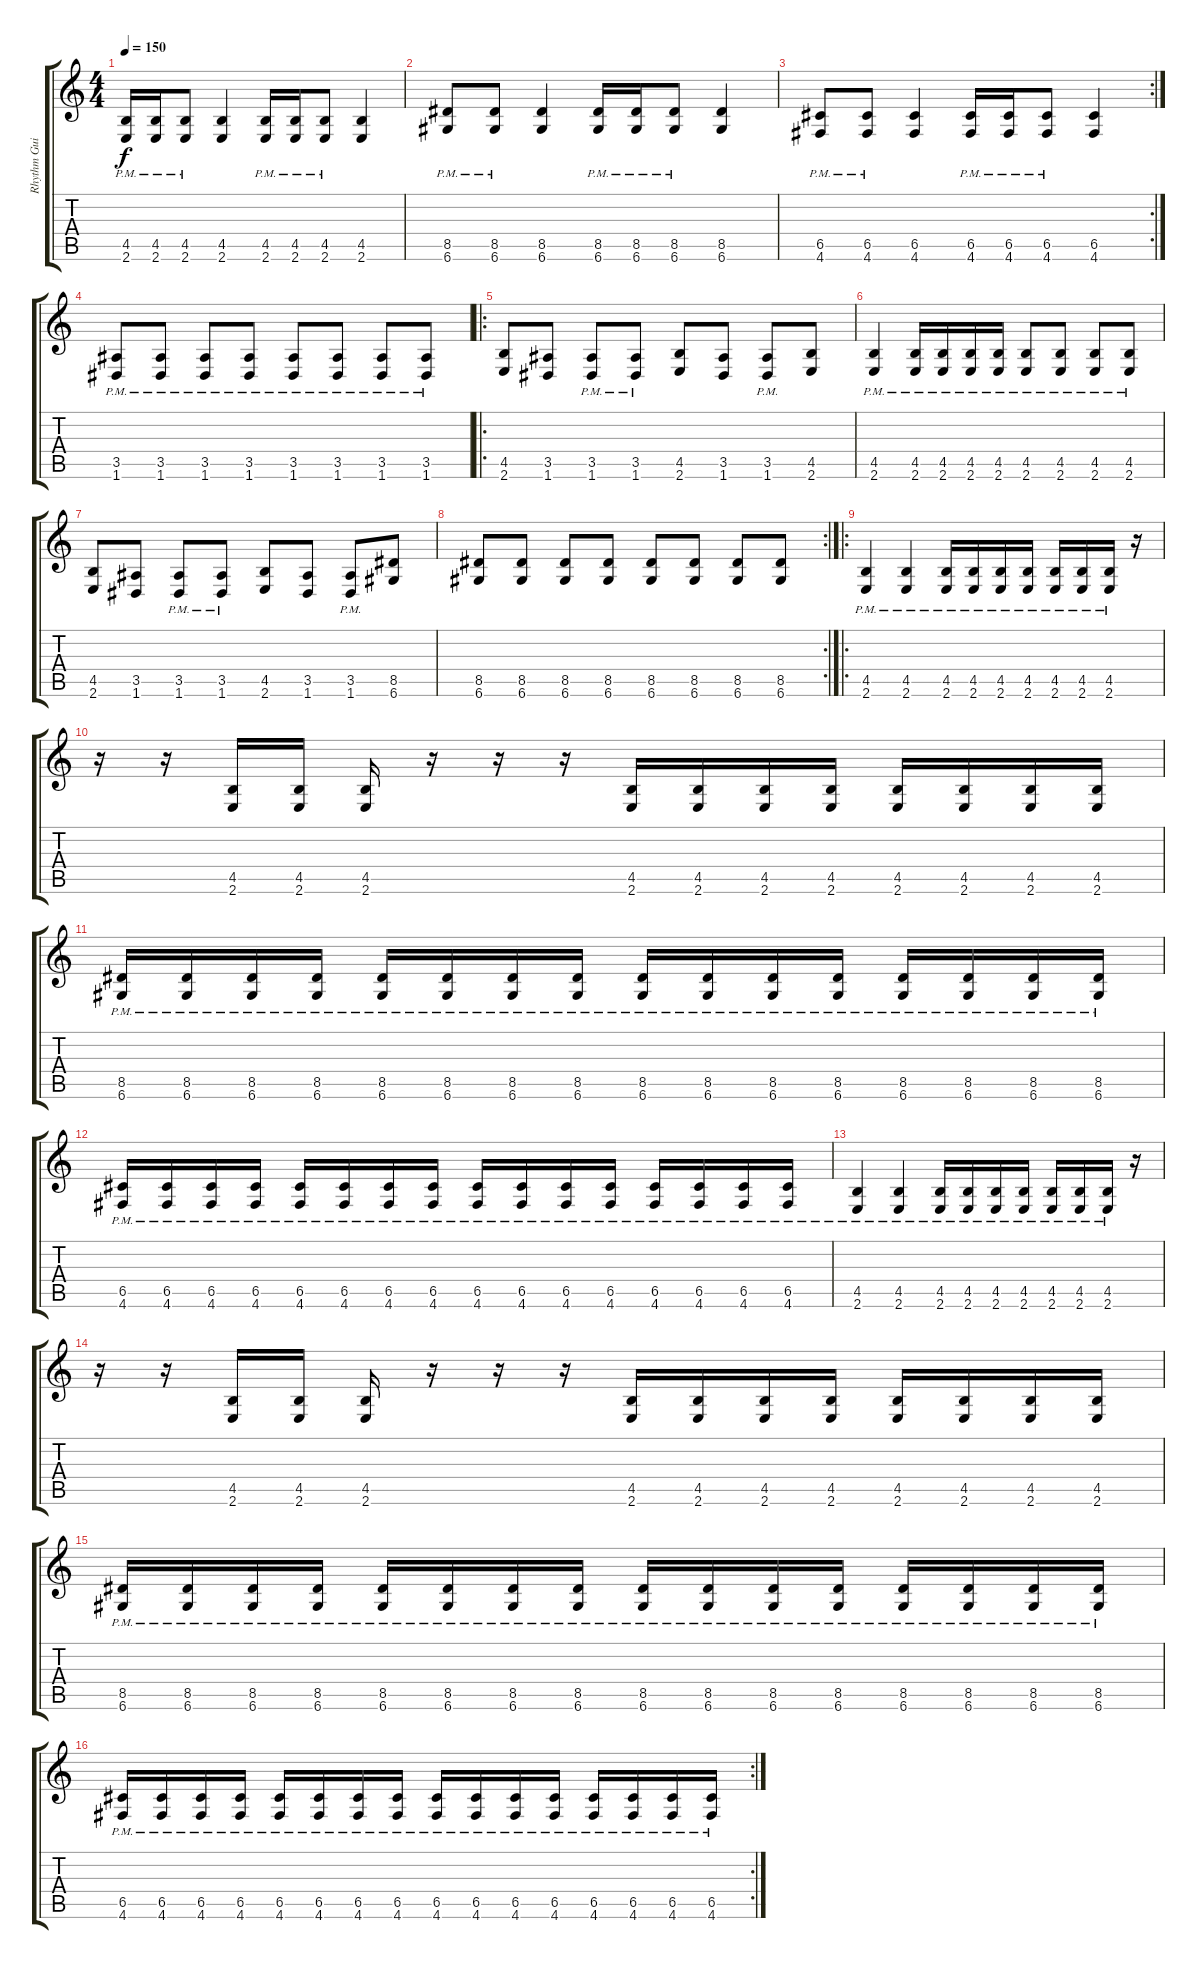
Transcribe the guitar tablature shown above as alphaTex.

\track ("Rhythm Guitar" "Rhythm Gui") {instrument overdrivenguitar}
\staff {score tabs}
\tuning (D4 A3 F3 C3 G2 D2) {hide}
\ts (4 4)
\tempo 150
\clef g2
\ks c
(4.5{pm} 2.6{pm}).16{dy f} (4.5{pm} 2.6{pm}).16 (4.5{pm} 2.6{pm}).8 (4.5 2.6).4 (4.5{pm} 2.6{pm}).16 (4.5{pm} 2.6{pm}).16 (4.5{pm} 2.6{pm}).8 (4.5 2.6).4 |
(8.5{pm} 6.6{pm}).8 (8.5{pm} 6.6{pm}).8 (8.5 6.6).4 (8.5{pm} 6.6{pm}).16 (8.5{pm} 6.6{pm}).16 (8.5{pm} 6.6{pm}).8 (8.5 6.6).4 |
\rc 2
(6.5{pm} 4.6{pm}).8 (6.5{pm} 4.6{pm}).8 (6.5 4.6).4 (6.5{pm} 4.6{pm}).16 (6.5{pm} 4.6{pm}).16 (6.5{pm} 4.6{pm}).8 (6.5 4.6).4 |
(3.5{pm} 1.6{pm}).8 (3.5{pm} 1.6{pm}).8 (3.5{pm} 1.6{pm}).8 (3.5{pm} 1.6{pm}).8 (3.5{pm} 1.6{pm}).8 (3.5{pm} 1.6{pm}).8 (3.5{pm} 1.6{pm}).8 (3.5{pm} 1.6{pm}).8 |
\ro
(4.5 2.6).8 (3.5 1.6).8 (3.5{pm} 1.6{pm}).8 (3.5{pm} 1.6{pm}).8 (4.5 2.6).8 (3.5 1.6).8 (3.5{pm} 1.6{pm}).8 (4.5 2.6).8 |
(4.5{pm} 2.6{pm}).4 (4.5{pm} 2.6{pm}).16 (4.5{pm} 2.6{pm}).16 (4.5{pm} 2.6{pm}).16 (4.5{pm} 2.6{pm}).16 (4.5{pm} 2.6{pm}).8 (4.5{pm} 2.6{pm}).8 (4.5{pm} 2.6{pm}).8 (4.5{pm} 2.6{pm}).8 |
(4.5 2.6).8 (3.5 1.6).8 (3.5{pm} 1.6{pm}).8 (3.5{pm} 1.6{pm}).8 (4.5 2.6).8 (3.5 1.6).8 (3.5{pm} 1.6{pm}).8 (8.5 6.6).8 |
\rc 2
(8.5 6.6).8 (8.5 6.6).8 (8.5 6.6).8 (8.5 6.6).8 (8.5 6.6).8 (8.5 6.6).8 (8.5 6.6).8 (8.5 6.6).8 |
\ro
(4.5{pm} 2.6{pm}).4 (4.5{pm} 2.6{pm}).4 (4.5{pm} 2.6{pm}).16 (4.5{pm} 2.6{pm}).16 (4.5{pm} 2.6{pm}).16 (4.5{pm} 2.6{pm}).16 (4.5{pm} 2.6{pm}).16 (4.5{pm} 2.6{pm}).16 (4.5{pm} 2.6{pm}).16 r.16 |
r.16 r.16 (4.5 2.6).16 (4.5 2.6).16 (4.5 2.6).16 r.16 r.16 r.16 (4.5 2.6).16 (4.5 2.6).16 (4.5 2.6).16 (4.5 2.6).16 (4.5 2.6).16 (4.5 2.6).16 (4.5 2.6).16 (4.5 2.6).16 |
(8.5{pm} 6.6{pm}).16 (8.5{pm} 6.6{pm}).16 (8.5{pm} 6.6{pm}).16 (8.5{pm} 6.6{pm}).16 (8.5{pm} 6.6{pm}).16 (8.5{pm} 6.6{pm}).16 (8.5{pm} 6.6{pm}).16 (8.5{pm} 6.6{pm}).16 (8.5{pm} 6.6{pm}).16 (8.5{pm} 6.6{pm}).16 (8.5{pm} 6.6{pm}).16 (8.5{pm} 6.6{pm}).16 (8.5{pm} 6.6{pm}).16 (8.5{pm} 6.6{pm}).16 (8.5{pm} 6.6{pm}).16 (8.5{pm} 6.6{pm}).16 |
(6.5{pm} 4.6{pm}).16 (6.5{pm} 4.6{pm}).16 (6.5{pm} 4.6{pm}).16 (6.5{pm} 4.6{pm}).16 (6.5{pm} 4.6{pm}).16 (6.5{pm} 4.6{pm}).16 (6.5{pm} 4.6{pm}).16 (6.5{pm} 4.6{pm}).16 (6.5{pm} 4.6{pm}).16 (6.5{pm} 4.6{pm}).16 (6.5{pm} 4.6{pm}).16 (6.5{pm} 4.6{pm}).16 (6.5{pm} 4.6{pm}).16 (6.5{pm} 4.6{pm}).16 (6.5{pm} 4.6{pm}).16 (6.5{pm} 4.6{pm}).16 |
(4.5{pm} 2.6{pm}).4 (4.5{pm} 2.6{pm}).4 (4.5{pm} 2.6{pm}).16 (4.5{pm} 2.6{pm}).16 (4.5{pm} 2.6{pm}).16 (4.5{pm} 2.6{pm}).16 (4.5{pm} 2.6{pm}).16 (4.5{pm} 2.6{pm}).16 (4.5{pm} 2.6{pm}).16 r.16 |
r.16 r.16 (4.5 2.6).16 (4.5 2.6).16 (4.5 2.6).16 r.16 r.16 r.16 (4.5 2.6).16 (4.5 2.6).16 (4.5 2.6).16 (4.5 2.6).16 (4.5 2.6).16 (4.5 2.6).16 (4.5 2.6).16 (4.5 2.6).16 |
(8.5{pm} 6.6{pm}).16 (8.5{pm} 6.6{pm}).16 (8.5{pm} 6.6{pm}).16 (8.5{pm} 6.6{pm}).16 (8.5{pm} 6.6{pm}).16 (8.5{pm} 6.6{pm}).16 (8.5{pm} 6.6{pm}).16 (8.5{pm} 6.6{pm}).16 (8.5{pm} 6.6{pm}).16 (8.5{pm} 6.6{pm}).16 (8.5{pm} 6.6{pm}).16 (8.5{pm} 6.6{pm}).16 (8.5{pm} 6.6{pm}).16 (8.5{pm} 6.6{pm}).16 (8.5{pm} 6.6{pm}).16 (8.5{pm} 6.6{pm}).16 |
\rc 2
(6.5{pm} 4.6{pm}).16 (6.5{pm} 4.6{pm}).16 (6.5{pm} 4.6{pm}).16 (6.5{pm} 4.6{pm}).16 (6.5{pm} 4.6{pm}).16 (6.5{pm} 4.6{pm}).16 (6.5{pm} 4.6{pm}).16 (6.5{pm} 4.6{pm}).16 (6.5{pm} 4.6{pm}).16 (6.5{pm} 4.6{pm}).16 (6.5{pm} 4.6{pm}).16 (6.5{pm} 4.6{pm}).16 (6.5{pm} 4.6{pm}).16 (6.5{pm} 4.6{pm}).16 (6.5{pm} 4.6{pm}).16 (6.5{pm} 4.6{pm}).16
